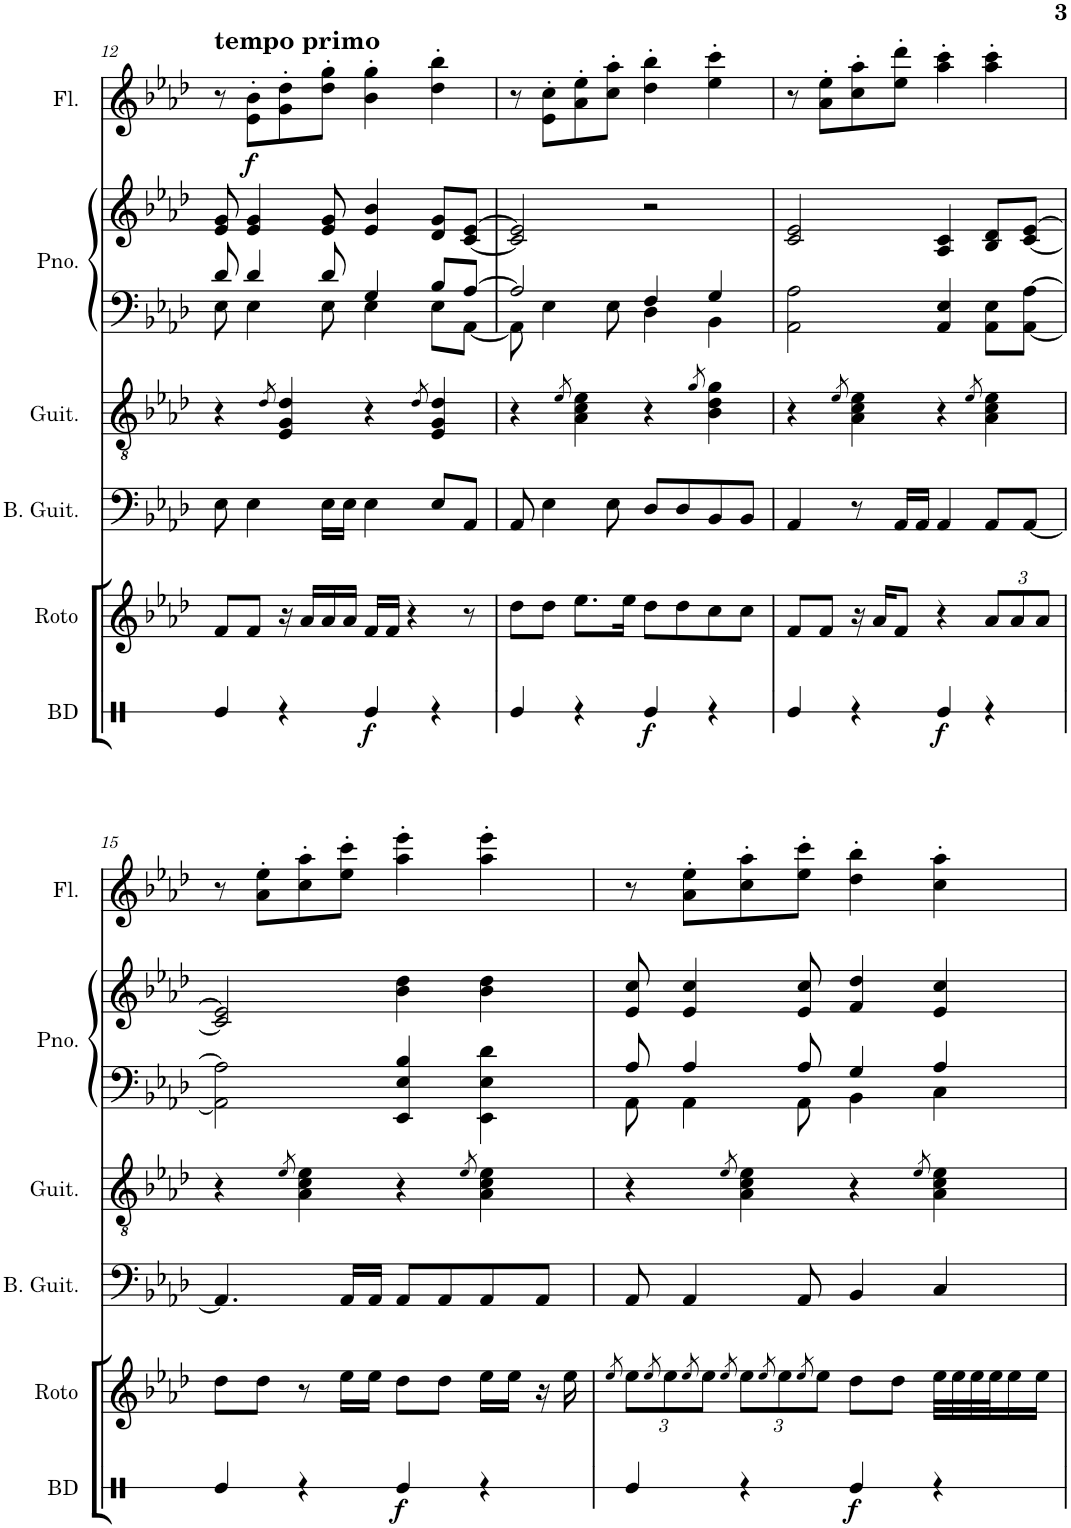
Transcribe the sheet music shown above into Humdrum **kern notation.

**kern	**dynam	**kern	**kern	**kern	**kern	**kern	**kern	**dynam
*part6	*part6	*part5	*part4	*part3	*part2	*part2	*part1	*part1
*staff7	*staff7	*staff6	*staff5	*staff4	*staff3	*staff2	*staff1	*staff1
*I"Bass Drum	*	*I"Roto-Toms	*I"Bass Guitar	*I"Acoustic Guitar	*I"Piano	*	*I"Flute	*
*I'BD	*	*I'Roto	*I'B. Guit.	*I'Guit.	*I'Pno.	*	*I'Fl.	*
!!LO:PB:g=z
*clefX	*	*clefG2	*clefF4	*clefGv2	*clefF4	*clefG2	*clefG2	*
*	*	*	*Trd7c12	*	*	*	*	*
*k[]	*	*k[b-e-a-d-]	*k[b-e-a-d-]	*k[b-e-a-d-]	*k[b-e-a-d-]	*k[b-e-a-d-]	*k[b-e-a-d-]	*
*M4/4	*	*M4/4	*M4/4	*M4/4	*M4/4	*M4/4	*M4/4	*
=12	=12	=12	=12	=12	=12	=12	=12	=12
*	*	*	*	*	*^	*	*	*
!	!	!	!	!	!	!	!	!LO:TX:a:B:t=tempo primo	!
4Re/	.	8f/L	8E-\	4r	8d-/	8E-\	8e-/ 8g/	8r	.
!	!	!	!	!	!	!	!	!	!LO:DY:b
.	.	8f/J	4E-\	.	4d-/	4E-\	4e-/ 4g/	8e-\' 8b-\'L	f
.	.	.	.	8qd-/	.	.	.	.	.
4r	.	16r	.	4E-/ 4G/ 4d-/	.	.	.	8g\' 8dd-\'	.
.	.	16a-/LL	.	.	.	.	.	.	.
.	.	16a-/	16E-\LL	.	8d-/	8E-\	8e-/ 8g/	8dd-\' 8gg\'J	.
.	.	16a-/JJ	16E-\JJ	.	.	.	.	.	.
!	!LO:DY:b	!	!	!	!	!	!	!	!
4Re/	f	16f/LL	4E-\	4r	4G/	4E-\	4e-/ 4b-/	4b-\' 4gg\'	.
.	.	16f/JJ	.	.	.	.	.	.	.
.	.	4r	.	.	.	.	.	.	.
.	.	.	.	8qd-/	.	.	.	.	.
4r	.	.	8E-/L	4E-/ 4G/ 4d-/	8B-/L	8E-\L	8d-/ 8g/L	4dd-\' 4bb-\'	.
.	.	8r	8AA-/J	.	[8A-/J	[8AA-\J	[8c/ [8e-/J	.	.
=13	=13	=13	=13	=13	=13	=13	=13	=13	=13
4Re/	.	8dd-\L	8AA-/	4r	2A-/]	8AA-\]	2c/] 2e-/]	8r	.
.	.	8dd-\J	4E-\	.	.	4E-\	.	8e-\' 8cc\'L	.
.	.	.	.	8qe-/	.	.	.	.	.
4r	.	8.ee-\L	.	4A-\ 4c\ 4e-\	.	.	.	8a-\' 8ee-\'	.
.	.	.	8E-\	.	.	8E-\	.	8cc\' 8aa-\'J	.
.	.	16ee-\Jk	.	.	.	.	.	.	.
!	!LO:DY:b	!	!	!	!	!	!	!	!
4Re/	f	8dd-\L	8D-/L	4r	4F/	4D-\	2r	4dd-\' 4bb-\'	.
.	.	8dd-\	8D-/	.	.	.	.	.	.
.	.	.	.	8qg/	.	.	.	.	.
4r	.	8cc\	8BB-/	4B-\ 4d-\ 4g\	4G/	4BB-\	.	4ee-\' 4ccc\'	.
.	.	8cc\J	8BB-/J	.	.	.	.	.	.
*	*	*	*	*	*v	*v	*	*	*
=14	=14	=14	=14	=14	=14	=14	=14	=14
4Re/	.	8f/L	4AA-/	4r	2AA-\ 2A-\	2c/ 2e-/	8r	.
.	.	8f/J	.	.	.	.	8a-\' 8ee-\'L	.
.	.	.	.	8qe-/	.	.	.	.
4r	.	16r	8r	4A-\ 4c\ 4e-\	.	.	8cc\' 8aa-\'	.
.	.	16a-/KL	.	.	.	.	.	.
.	.	8f/J	16AA-/LL	.	.	.	8ee-\' 8ddd-\'J	.
.	.	.	16AA-/JJ	.	.	.	.	.
!	!LO:DY:b	!	!	!	!	!	!	!
4Re/	f	4r	4AA-/	4r	4AA-/ 4E-/	4A-/ 4c/	4aa-\' 4ccc\'	.
.	.	.	.	8qe-/	.	.	.	.
*	*	*Xbrackettup	*	*	*	*	*	*
4r	.	12a-/L	8AA-/L	4A-\ 4c\ 4e-\	8AA-\ 8E-\L	8B-/ 8d-/L	4aa-\' 4ccc\'	.
.	.	12a-/	.	.	.	.	.	.
.	.	.	[8AA-/J	.	[8AA-\ [8A-\J	[8c/ [8e-/J	.	.
.	.	12a-/J	.	.	.	.	.	.
!!LO:LB:g=z
=15	=15	=15	=15	=15	=15	=15	=15	=15
4Re/	.	8dd-\L	4.AA-/]	4r	2AA-\] 2A-\]	2c/] 2e-/]	8r	.
.	.	8dd-\J	.	.	.	.	8a-\' 8ee-\'L	.
.	.	.	.	8qe-/	.	.	.	.
4r	.	8r	.	4A-\ 4c\ 4e-\	.	.	8cc\' 8aa-\'	.
.	.	16ee-\LL	16AA-/LL	.	.	.	8ee-\' 8ccc\'J	.
.	.	16ee-\JJ	16AA-/JJ	.	.	.	.	.
!	!LO:DY:b	!	!	!	!	!	!	!
4Re/	f	8dd-\L	8AA-/L	4r	4EE-/ 4E-/ 4B-/	4b-\ 4dd-\	4aa-\' 4eee-\'	.
.	.	8dd-\J	8AA-/	.	.	.	.	.
.	.	.	.	8qe-/	.	.	.	.
4r	.	16ee-\LL	8AA-/	4A-\ 4c\ 4e-\	4EE-\ 4E-\ 4d-\	4b-\ 4dd-\	4aa-\' 4eee-\'	.
.	.	16ee-\JJ	.	.	.	.	.	.
.	.	16r	8AA-/J	.	.	.	.	.
.	.	16ee-\	.	.	.	.	.	.
=16	=16	=16	=16	=16	=16	=16	=16	=16
.	.	8qee-/	.	.	.	.	.	.
*	*	*	*	*	*^	*	*	*
4Re/	.	12ee-\L	8AA-/	4r	8A-/	8AA-\	8e-/ 8cc/	8r	.
.	.	8qee-/	.	.	.	.	.	.	.
.	.	12ee-\	.	.	.	.	.	.	.
.	.	.	4AA-/	.	4A-/	4AA-\	4e-/ 4cc/	8a-\' 8ee-\'L	.
.	.	8qee-/	.	.	.	.	.	.	.
.	.	12ee-\J	.	.	.	.	.	.	.
.	.	8qee-/	.	8qe-/	.	.	.	.	.
4r	.	12ee-\L	.	4A-\ 4c\ 4e-\	.	.	.	8cc\' 8aa-\'	.
.	.	8qee-/	.	.	.	.	.	.	.
.	.	12ee-\	.	.	.	.	.	.	.
.	.	.	8AA-/	.	8A-/	8AA-\	8e-/ 8cc/	8ee-\' 8ccc\'J	.
.	.	8qee-/	.	.	.	.	.	.	.
.	.	12ee-\J	.	.	.	.	.	.	.
!	!LO:DY:b	!	!	!	!	!	!	!	!
4Re/	f	8dd-\L	4BB-/	4r	4G/	4BB-\	4f/ 4dd-/	4dd-\' 4bb-\'	.
.	.	8dd-\J	.	.	.	.	.	.	.
.	.	.	.	8qe-/	.	.	.	.	.
4r	.	32ee-\LLL	4C/	4A-\ 4c\ 4e-\	4A-/	4C\	4e-/ 4cc/	4cc\' 4aa-\'	.
.	.	32ee-\	.	.	.	.	.	.	.
.	.	32ee-\	.	.	.	.	.	.	.
.	.	32ee-\J	.	.	.	.	.	.	.
.	.	16ee-\	.	.	.	.	.	.	.
.	.	16ee-\JJ	.	.	.	.	.	.	.
*	*	*	*	*	*v	*v	*	*	*
=	=	=	=	=	=	=	=	=
*-	*-	*-	*-	*-	*-	*-	*-	*-
